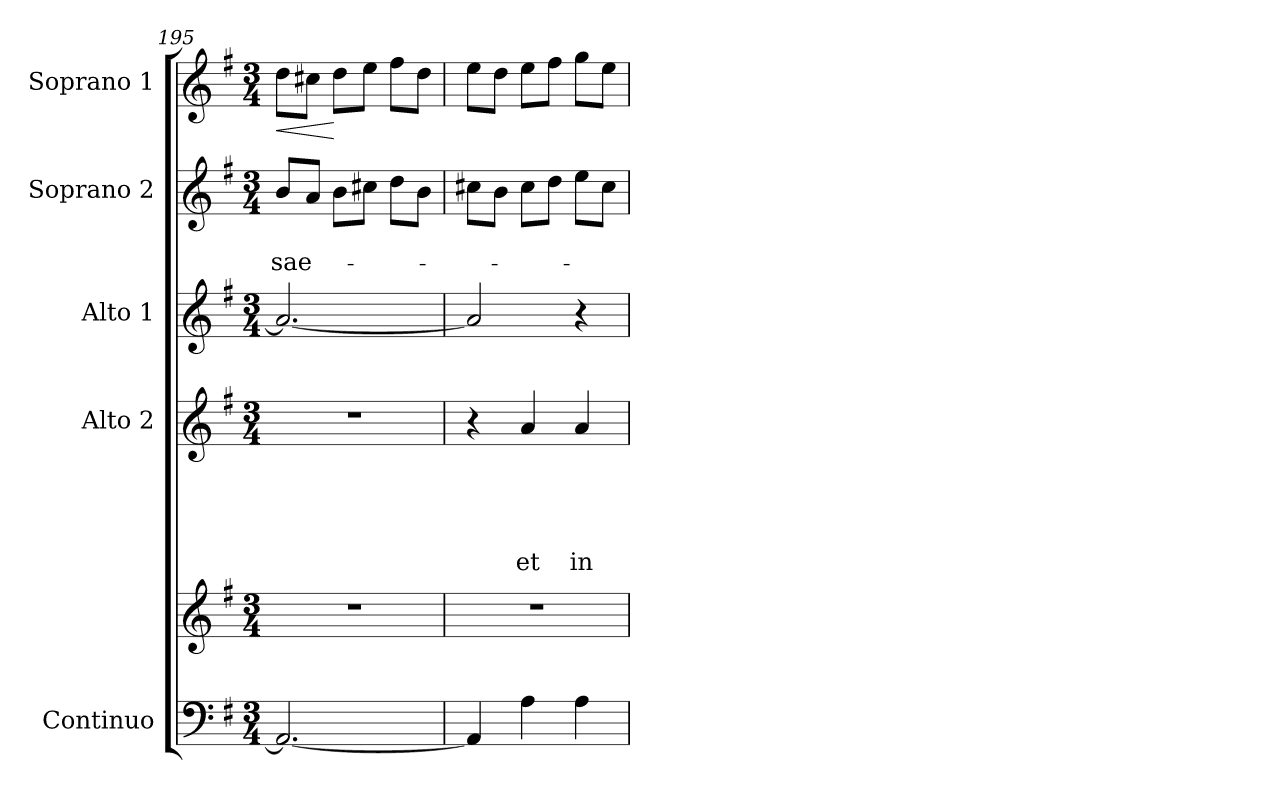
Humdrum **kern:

**kern	**kern	**kern	**text	**text	**text	**text	**text	**kern	**kern	**text	**text	**kern	**dynam
*part5	*part5	*part4	*part4	*part4	*part4	*part4	*part4	*part3	*part2	*part2	*part2	*part1	*part1
*staff6	*staff5	*staff4	*staff4	*staff4	*staff4	*staff4	*staff4	*staff3	*staff2	*staff2	*staff2	*staff1	*staff1
*I"Continuo	*	*I"Alto 2	*	*	*	*	*	*I"Alto 1	*I"Soprano 2	*	*	*I"Soprano 1	*
*	*	*I'A. 2	*	*	*	*	*	*I'A. 1	*I'S. 2	*	*	*I'S. 1	*
*clefF4	*clefG2	*clefG2	*	*	*	*	*	*clefG2	*clefG2	*	*	*clefG2	*
*k[f#]	*k[f#]	*k[f#]	*	*	*	*	*	*k[f#]	*k[f#]	*	*	*k[f#]	*
*G:	*G:	*G:	*	*	*	*	*	*G:	*G:	*	*	*G:	*
*M3/4	*M3/4	*M3/4	*	*	*	*	*	*M3/4	*M3/4	*	*	*M3/4	*
=195	=195	=195	=195	=195	=195	=195	=195	=195	=195	=195	=195	=195	=195
!	!LO:N:vis=1	!LO:N:vis=1	!	!	!	!	!	!	!	!	!LO:LY:b	!	!LO:HP:b
2.AA</_	2.r	2.r	.	.	.	.	.	2.a/_	8b/L	.	sae-	8dd\L	<
.	.	.	.	.	.	.	.	.	8a/J	.	.	8cc#X\J	.
.	.	.	.	.	.	.	.	.	8b\L	.	.	8dd\L	[
.	.	.	.	.	.	.	.	.	8cc#X\J	.	.	8ee\J	.
.	.	.	.	.	.	.	.	.	8dd\L	.	.	8ff#\L	.
.	.	.	.	.	.	.	.	.	8b\J	.	.	8dd\J	.
=196	=196	=196	=196	=196	=196	=196	=196	=196	=196	=196	=196	=196	=196
!	!LO:N:vis=1	!	!	!	!	!	!	!	!	!	!	!	!
4AA/]	2.r	4r	.	.	.	.	.	2a/]	8cc#X\L	.	.	8ee\L	.
.	.	.	.	.	.	.	.	.	8b\J	.	.	8dd\J	.
!	!	!	!	!	!	!	!LO:LY:b	!	!	!	!	!	!
4A\	.	4a/	.	.	.	.	et	.	8cc#\L	.	.	8ee\L	.
.	.	.	.	.	.	.	.	.	8dd\J	.	.	8ff#\J	.
!	!	!	!	!	!	!	!LO:LY:b	!	!	!	!	!	!
4A\	.	4a/	.	.	.	.	in	4r	8ee\L	.	.	8gg\L	.
.	.	.	.	.	.	.	.	.	8cc#\J	.	.	8ee\J	.
=	=	=	=	=	=	=	=	=	=	=	=	=	=
*-	*-	*-	*-	*-	*-	*-	*-	*-	*-	*-	*-	*-	*-
